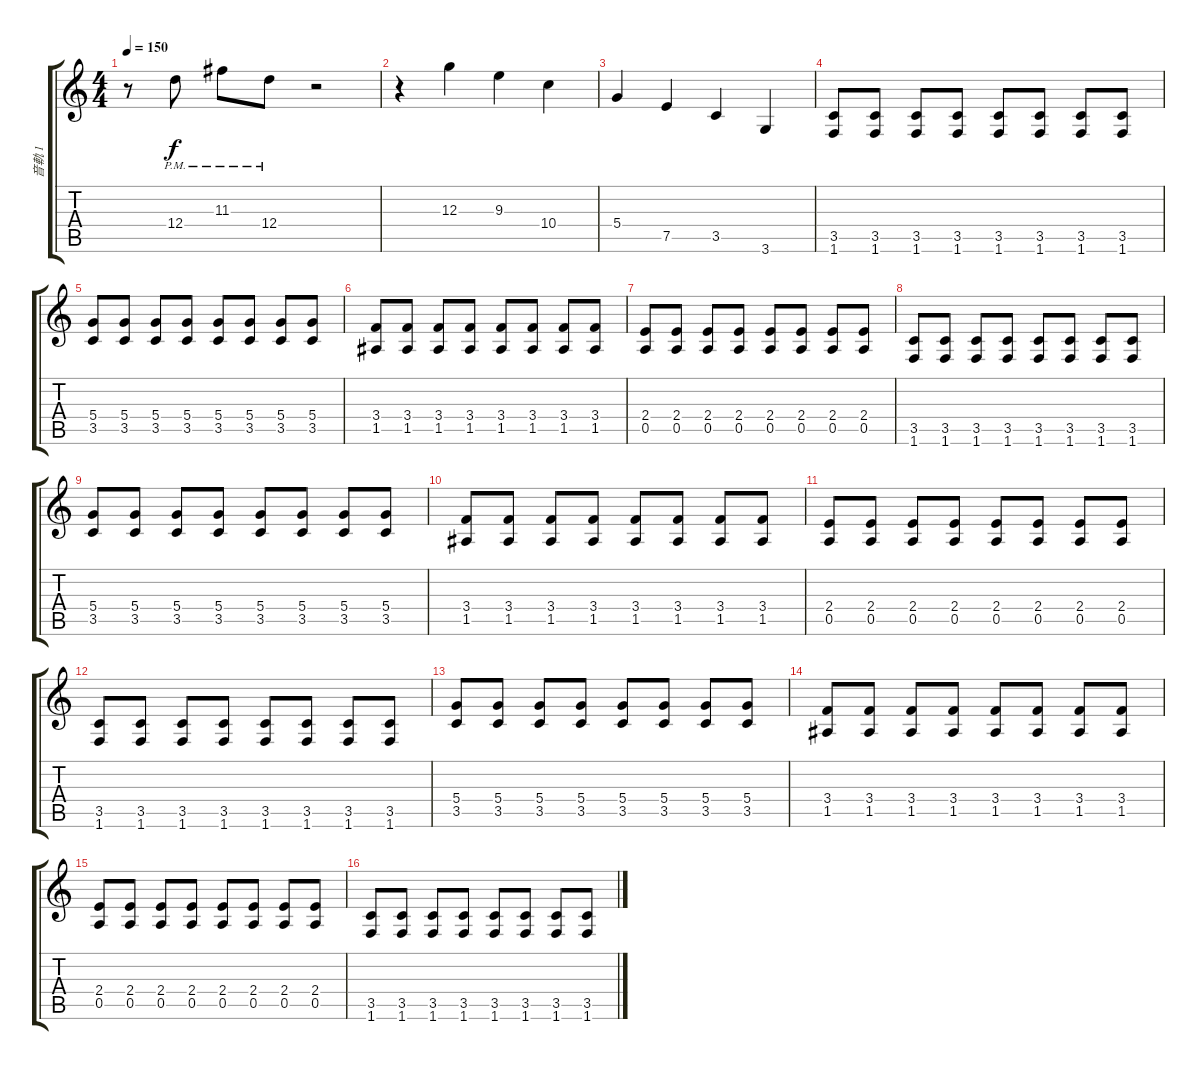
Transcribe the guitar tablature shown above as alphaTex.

\track ("音軌 1" "音軌 1") {instrument overdrivenguitar}
\staff {score tabs}
\tuning (E4 B3 G3 D3 A2 E2) {hide}
\ts (4 4)
\tempo 150
\clef g2
\ks c
r.8{dy f} 12.4{pm}.8 11.3{pm}.8 12.4{pm}.8 r.2 |
r.4 12.3.4 9.3.4 10.4.4 |
5.4.4 7.5.4 3.5.4 3.6.4 |
(3.5 1.6).8 (3.5 1.6).8 (3.5 1.6).8 (3.5 1.6).8 (3.5 1.6).8 (3.5 1.6).8 (3.5 1.6).8 (3.5 1.6).8 |
(5.4 3.5).8 (5.4 3.5).8 (5.4 3.5).8 (5.4 3.5).8 (5.4 3.5).8 (5.4 3.5).8 (5.4 3.5).8 (5.4 3.5).8 |
(3.4 1.5).8 (3.4 1.5).8 (3.4 1.5).8 (3.4 1.5).8 (3.4 1.5).8 (3.4 1.5).8 (3.4 1.5).8 (3.4 1.5).8 |
(2.4 0.5).8 (2.4 0.5).8 (2.4 0.5).8 (2.4 0.5).8 (2.4 0.5).8 (2.4 0.5).8 (2.4 0.5).8 (2.4 0.5).8 |
(3.5 1.6).8 (3.5 1.6).8 (3.5 1.6).8 (3.5 1.6).8 (3.5 1.6).8 (3.5 1.6).8 (3.5 1.6).8 (3.5 1.6).8 |
(5.4 3.5).8 (5.4 3.5).8 (5.4 3.5).8 (5.4 3.5).8 (5.4 3.5).8 (5.4 3.5).8 (5.4 3.5).8 (5.4 3.5).8 |
(3.4 1.5).8 (3.4 1.5).8 (3.4 1.5).8 (3.4 1.5).8 (3.4 1.5).8 (3.4 1.5).8 (3.4 1.5).8 (3.4 1.5).8 |
(2.4 0.5).8 (2.4 0.5).8 (2.4 0.5).8 (2.4 0.5).8 (2.4 0.5).8 (2.4 0.5).8 (2.4 0.5).8 (2.4 0.5).8 |
(3.5 1.6).8{volume 9 instrument overdrivenguitar} (3.5 1.6).8 (3.5 1.6).8 (3.5 1.6).8 (3.5 1.6).8 (3.5 1.6).8 (3.5 1.6).8 (3.5 1.6).8 |
(5.4 3.5).8 (5.4 3.5).8 (5.4 3.5).8 (5.4 3.5).8 (5.4 3.5).8 (5.4 3.5).8 (5.4 3.5).8 (5.4 3.5).8 |
(3.4 1.5).8 (3.4 1.5).8 (3.4 1.5).8 (3.4 1.5).8 (3.4 1.5).8 (3.4 1.5).8 (3.4 1.5).8 (3.4 1.5).8 |
(2.4 0.5).8 (2.4 0.5).8 (2.4 0.5).8 (2.4 0.5).8 (2.4 0.5).8 (2.4 0.5).8 (2.4 0.5).8 (2.4 0.5).8 |
(3.5 1.6).8 (3.5 1.6).8 (3.5 1.6).8 (3.5 1.6).8 (3.5 1.6).8 (3.5 1.6).8 (3.5 1.6).8 (3.5 1.6).8
